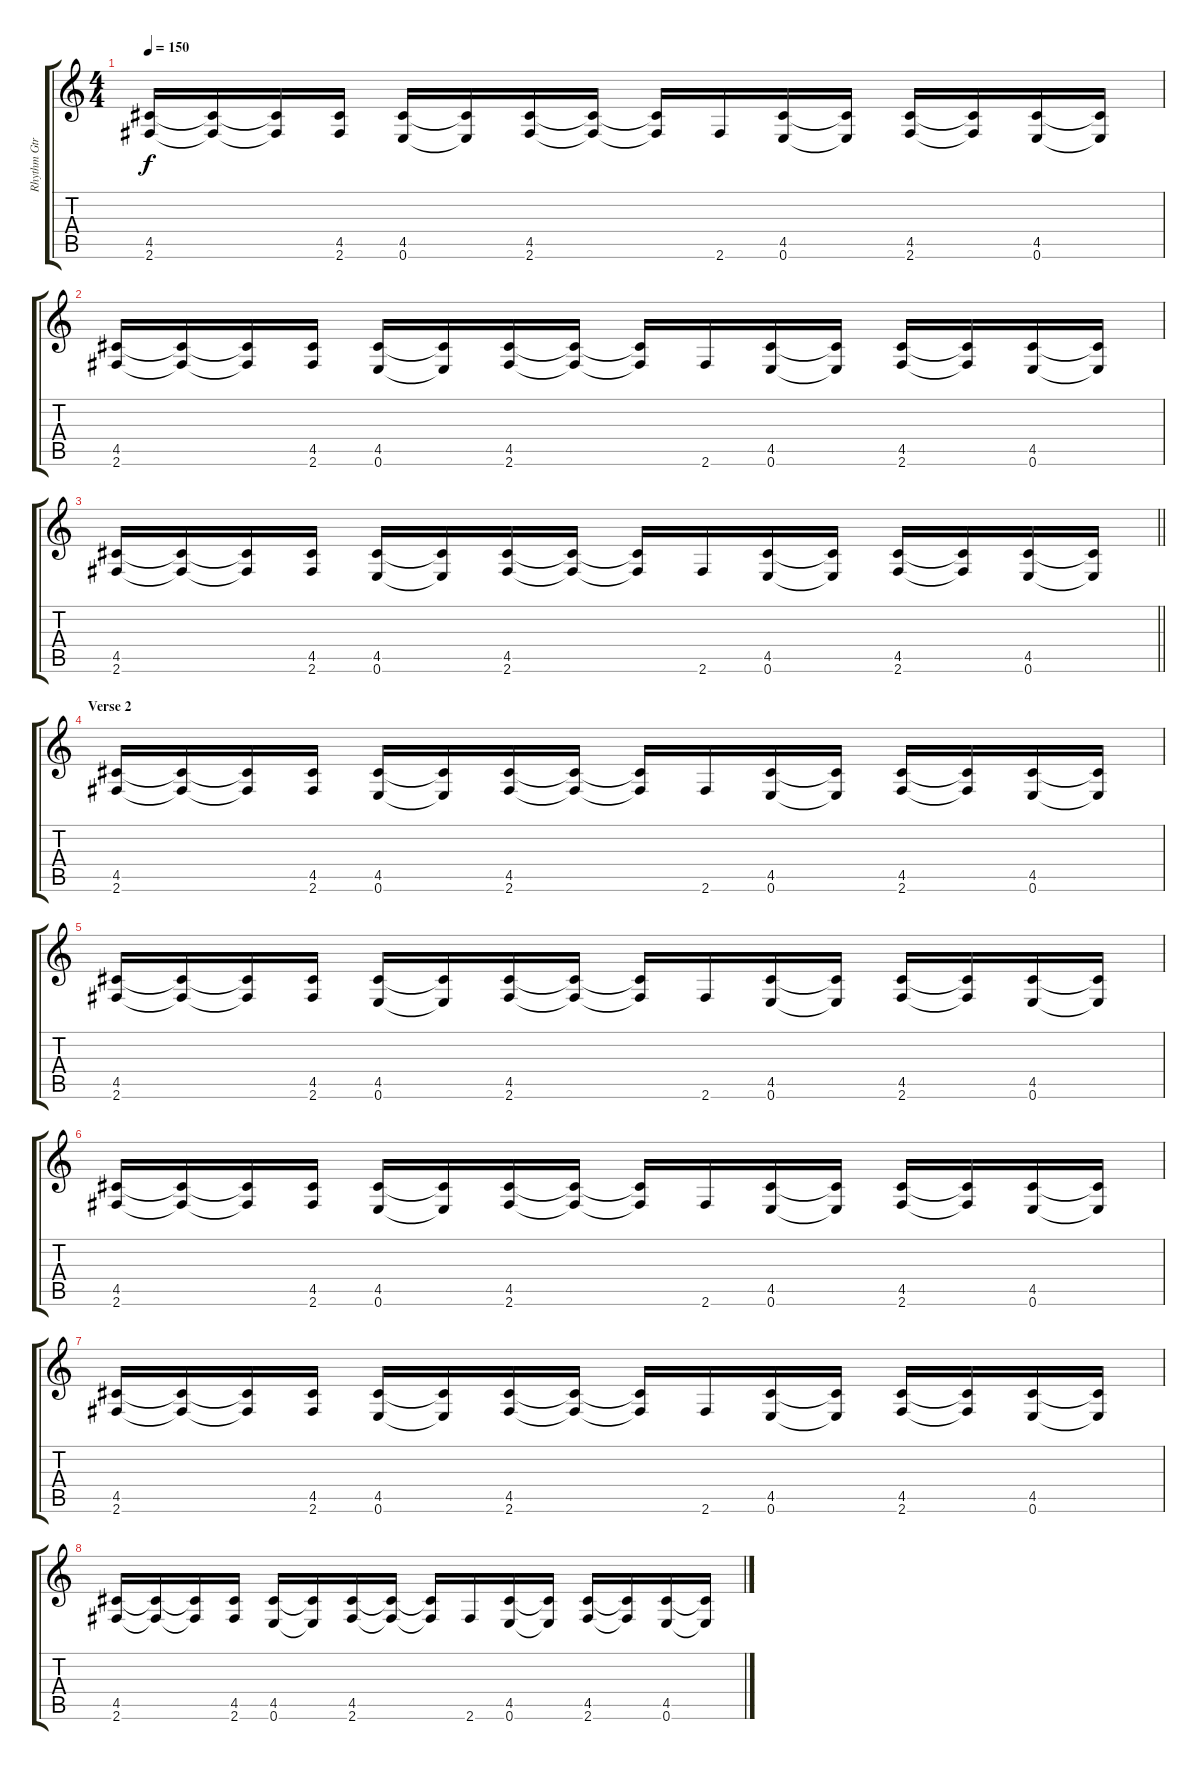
\track ("Rhythm Gtr" "Rhythm Gtr") {instrument overdrivenguitar}
\staff {score tabs}
\tuning (E4 B3 G3 D3 A2 E2) {hide}
\ts (4 4)
\tempo 150
\clef g2
\ks c
(4.5 2.6).16{dy f} (4.5{t} 2.6{t}).16 (4.5{t} 2.6{t}).16 (4.5 2.6).16 (4.5 0.6).16 (4.5{t} 0.6{t}).16 (4.5 2.6).16 (4.5{t} 2.6{t}).16 (4.5{t} 2.6{t}).16 2.6.16 (4.5 0.6).16 (4.5{t} 0.6{t}).16 (4.5 2.6).16 (4.5{t} 2.6{t}).16 (4.5 0.6).16 (4.5{t} 0.6{t}).16 |
(4.5 2.6).16 (4.5{t} 2.6{t}).16 (4.5{t} 2.6{t}).16 (4.5 2.6).16 (4.5 0.6).16 (4.5{t} 0.6{t}).16 (4.5 2.6).16 (4.5{t} 2.6{t}).16 (4.5{t} 2.6{t}).16 2.6.16 (4.5 0.6).16 (4.5{t} 0.6{t}).16 (4.5 2.6).16 (4.5{t} 2.6{t}).16 (4.5 0.6).16 (4.5{t} 0.6{t}).16 |
\barLineRight lightlight
(4.5 2.6).16 (4.5{t} 2.6{t}).16 (4.5{t} 2.6{t}).16 (4.5 2.6).16 (4.5 0.6).16 (4.5{t} 0.6{t}).16 (4.5 2.6).16 (4.5{t} 2.6{t}).16 (4.5{t} 2.6{t}).16 2.6.16 (4.5 0.6).16 (4.5{t} 0.6{t}).16 (4.5 2.6).16 (4.5{t} 2.6{t}).16 (4.5 0.6).16 (4.5{t} 0.6{t}).16 |
\section ("" "Verse 2")
(4.5 2.6).16 (4.5{t} 2.6{t}).16 (4.5{t} 2.6{t}).16 (4.5 2.6).16 (4.5 0.6).16 (4.5{t} 0.6{t}).16 (4.5 2.6).16 (4.5{t} 2.6{t}).16 (4.5{t} 2.6{t}).16 2.6.16 (4.5 0.6).16 (4.5{t} 0.6{t}).16 (4.5 2.6).16 (4.5{t} 2.6{t}).16 (4.5 0.6).16 (4.5{t} 0.6{t}).16 |
(4.5 2.6).16 (4.5{t} 2.6{t}).16 (4.5{t} 2.6{t}).16 (4.5 2.6).16 (4.5 0.6).16 (4.5{t} 0.6{t}).16 (4.5 2.6).16 (4.5{t} 2.6{t}).16 (4.5{t} 2.6{t}).16 2.6.16 (4.5 0.6).16 (4.5{t} 0.6{t}).16 (4.5 2.6).16 (4.5{t} 2.6{t}).16 (4.5 0.6).16 (4.5{t} 0.6{t}).16 |
(4.5 2.6).16 (4.5{t} 2.6{t}).16 (4.5{t} 2.6{t}).16 (4.5 2.6).16 (4.5 0.6).16 (4.5{t} 0.6{t}).16 (4.5 2.6).16 (4.5{t} 2.6{t}).16 (4.5{t} 2.6{t}).16 2.6.16 (4.5 0.6).16 (4.5{t} 0.6{t}).16 (4.5 2.6).16 (4.5{t} 2.6{t}).16 (4.5 0.6).16 (4.5{t} 0.6{t}).16 |
(4.5 2.6).16 (4.5{t} 2.6{t}).16 (4.5{t} 2.6{t}).16 (4.5 2.6).16 (4.5 0.6).16 (4.5{t} 0.6{t}).16 (4.5 2.6).16 (4.5{t} 2.6{t}).16 (4.5{t} 2.6{t}).16 2.6.16 (4.5 0.6).16 (4.5{t} 0.6{t}).16 (4.5 2.6).16 (4.5{t} 2.6{t}).16 (4.5 0.6).16 (4.5{t} 0.6{t}).16 |
(4.5 2.6).16 (4.5{t} 2.6{t}).16 (4.5{t} 2.6{t}).16 (4.5 2.6).16 (4.5 0.6).16 (4.5{t} 0.6{t}).16 (4.5 2.6).16 (4.5{t} 2.6{t}).16 (4.5{t} 2.6{t}).16 2.6.16 (4.5 0.6).16 (4.5{t} 0.6{t}).16 (4.5 2.6).16 (4.5{t} 2.6{t}).16 (4.5 0.6).16 (4.5{t} 0.6{t}).16
